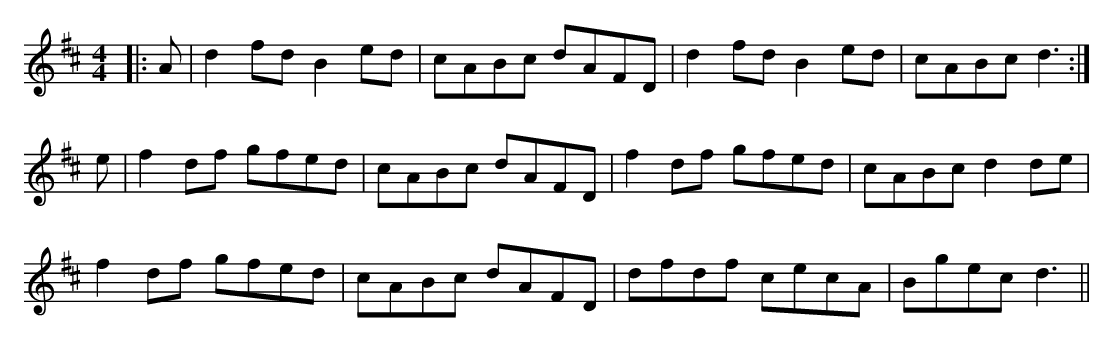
X:1
M:4/4
K:D
|:A|d2fd B2ed|cABc dAFD|d2fd B2ed|cABc d3:|
e|f2df gfed|cABc dAFD|f2df gfed|cABc d2de|
f2df gfed|cABc dAFD|dfdf cecA|Bgec d3||
